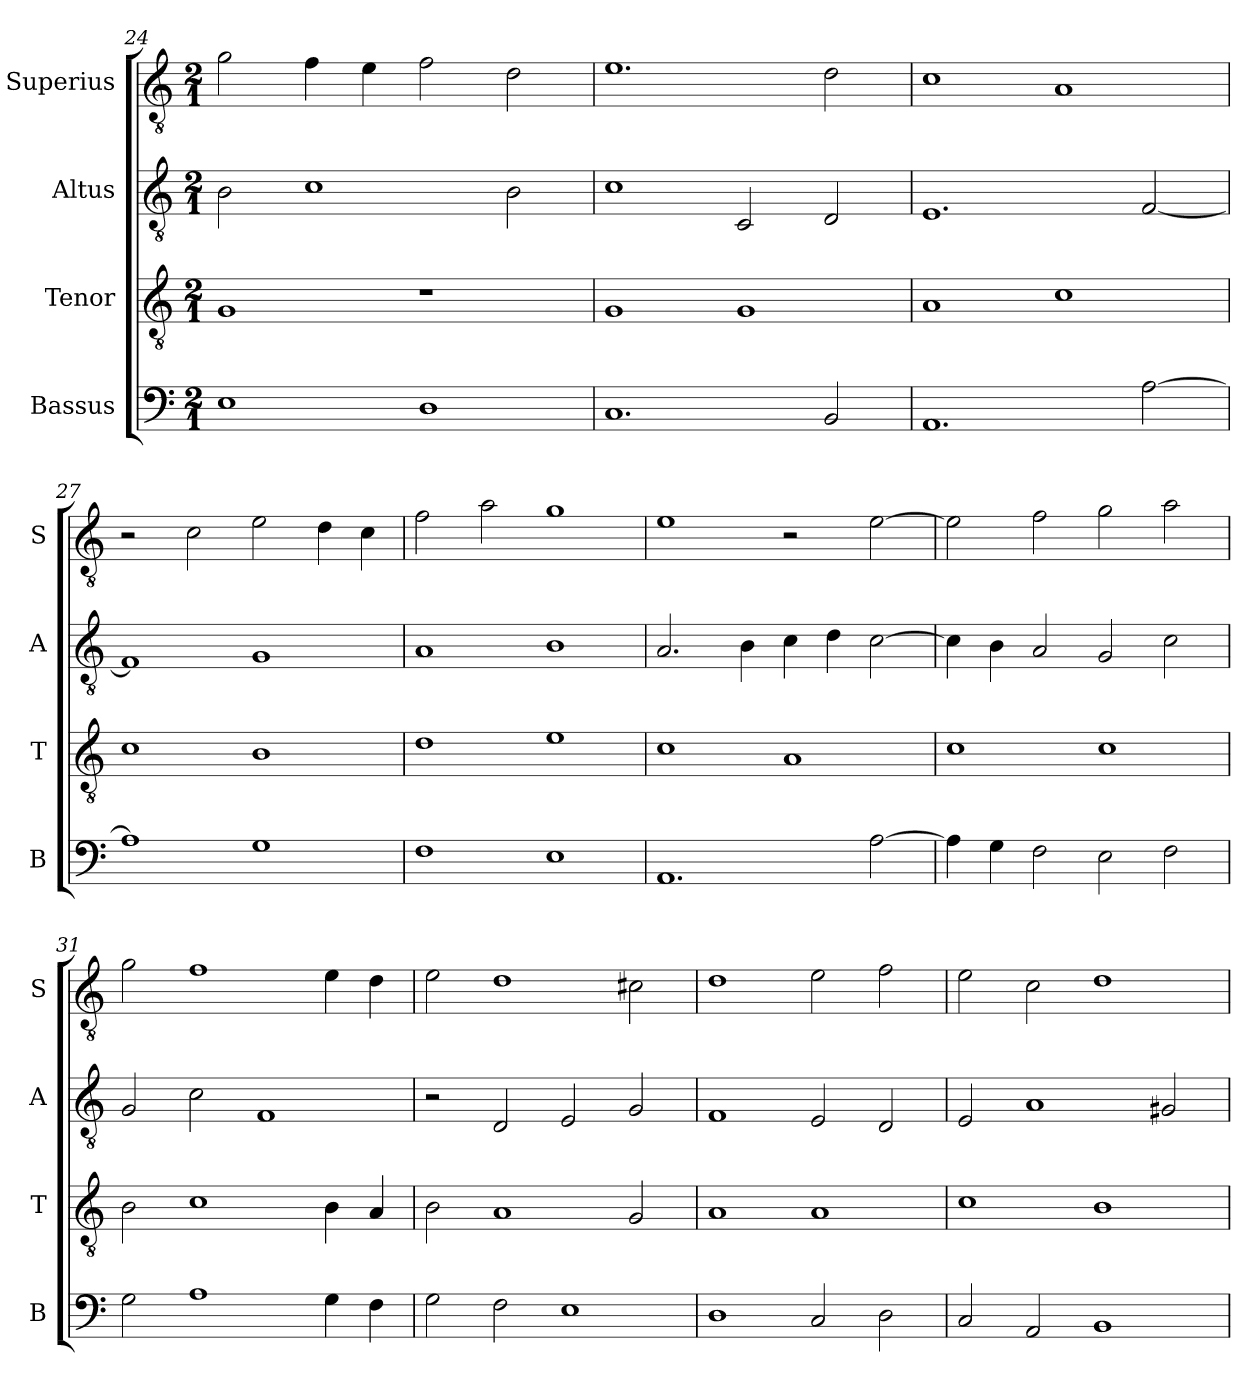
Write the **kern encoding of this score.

**kern	**kern	**kern	**kern
*part4	*part3	*part2	*part1
*staff4	*staff3	*staff2	*staff1
*I"Bassus	*I"Tenor	*I"Altus	*I"Superius
*I'B	*I'T	*I'A	*I'S
*clefF4	*clefGv2	*clefGv2	*clefGv2
*k[]	*k[]	*k[]	*k[]
*a:	*a:	*a:	*a:
*M2/1	*M2/1	*M2/1	*M2/1
=24	=24	=24	=24
1E	1G	2B	2g
.	.	1c	4f
.	.	.	4e
1D	1r	.	2f
.	.	2B	2d
=25	=25	=25	=25
1.C	1G	1c	1.e
.	1G	2C	.
2BB	.	2D	2d
=26	=26	=26	=26
1.AA	1A	1.E	1c
.	1c	.	1A
[2A	.	[2F	.
=27	=27	=27	=27
1A]	1c	1F]	2r
.	.	.	2c
1G	1B	1G	2e
.	.	.	4d
.	.	.	4c
=28	=28	=28	=28
1F	1d	1A	2f
.	.	.	2a
1E	1e	1B	1g
=29	=29	=29	=29
1.AA	1c	2.A	1e
.	.	4B	.
.	1A	4c	2r
.	.	4d	.
[2A	.	[2c	[2e
=30	=30	=30	=30
4A]	1c	4c]	2e]
4G	.	4B	.
2F	.	2A	2f
2E	1c	2G	2g
2F	.	2c	2a
=31	=31	=31	=31
2G	2B	2G	2g
1A	1c	2c	1f
.	.	1F	.
4G	4B	.	4e
4F	4A	.	4d
=32	=32	=32	=32
2G	2B	2r	2e
2F	1A	2D	1d
1E	.	2E	.
.	2G	2G	2c#X
=33	=33	=33	=33
1D	1A	1F	1d
2C	1A	2E	2e
2D	.	2D	2f
=34	=34	=34	=34
2C	1c	2E	2e
2AA	.	1A	2c
1BB	1B	.	1d
.	.	2G#X	.
=	=	=	=
*-	*-	*-	*-
